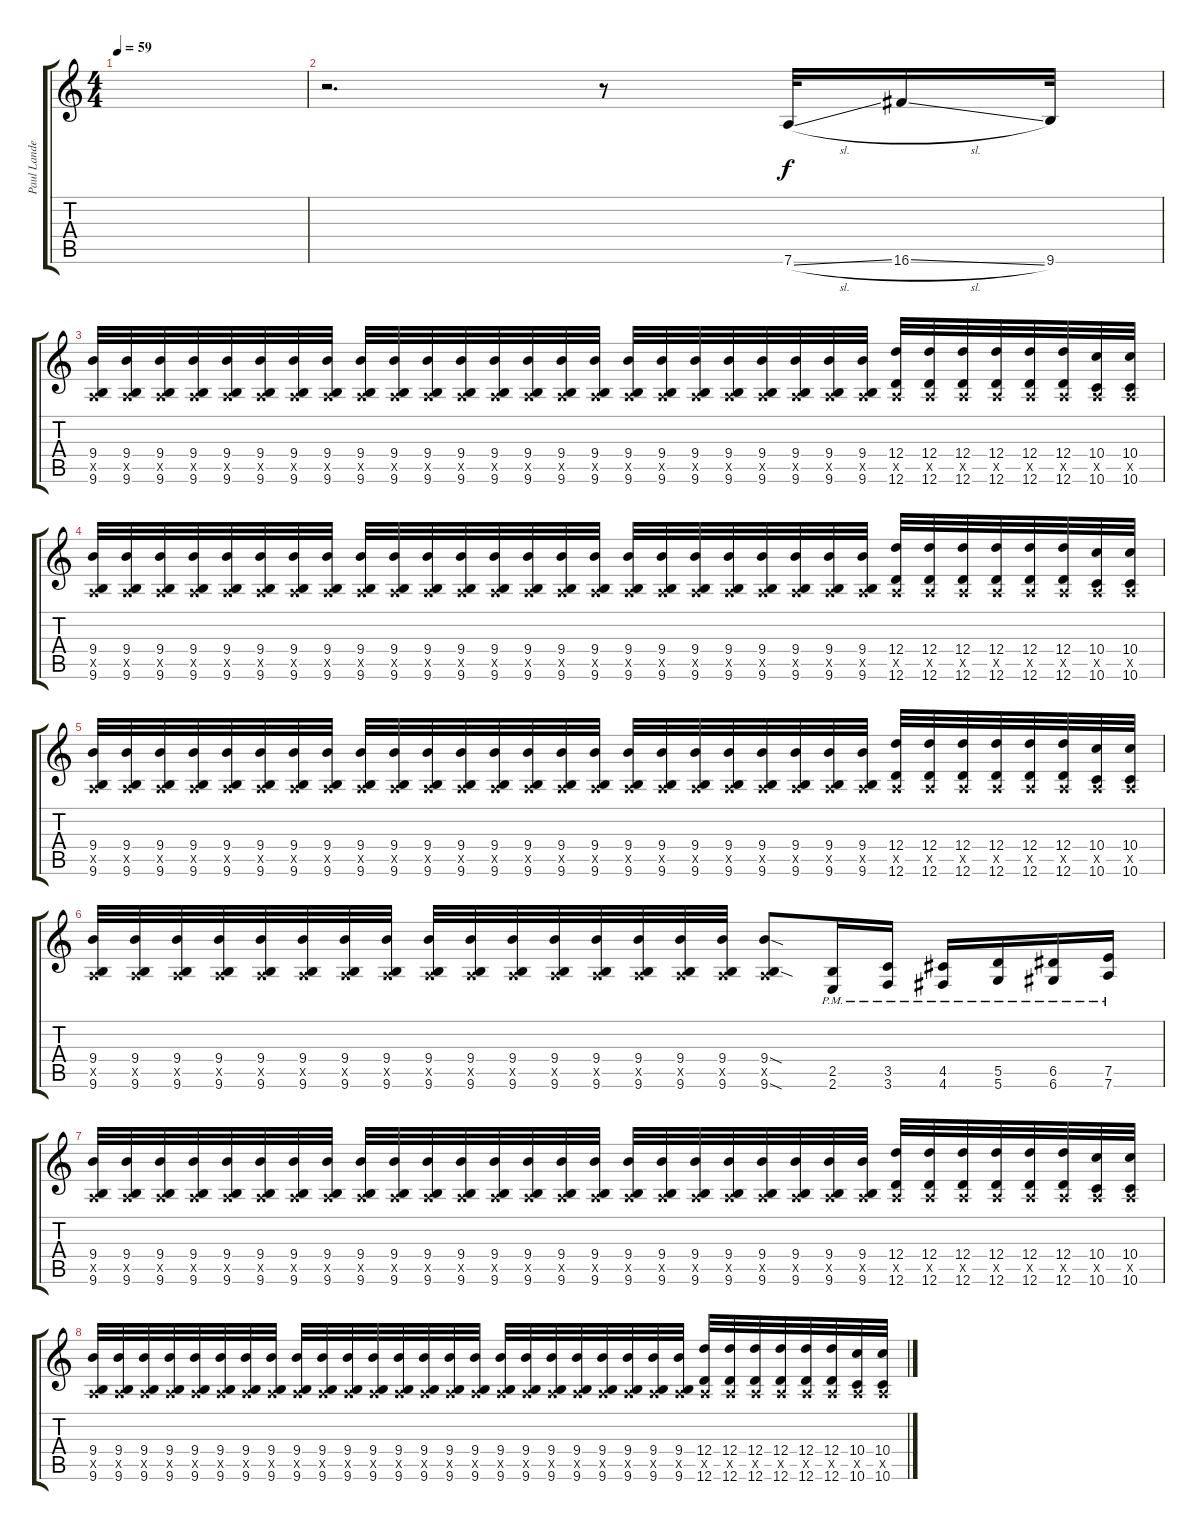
\track ("Paul Landers (distortion)" "Paul Lande") {instrument distortionguitar}
\staff {score tabs}
\tuning (E4 B3 G3 D3 A2 D2) {hide}
\ts (4 4)
\tempo 59
\clef g2
\ks c
|
r.2{d} r.8 7.6{sl}.32 16.6{sl}.16 9.6.32 |
(9.4 0.5{x} 9.6).32{dy f} (9.4 0.5{x} 9.6).32 (9.4 0.5{x} 9.6).32 (9.4 0.5{x} 9.6).32 (9.4 0.5{x} 9.6).32 (9.4 0.5{x} 9.6).32 (9.4 0.5{x} 9.6).32 (9.4 0.5{x} 9.6).32 (9.4 0.5{x} 9.6).32 (9.4 0.5{x} 9.6).32 (9.4 0.5{x} 9.6).32 (9.4 0.5{x} 9.6).32 (9.4 0.5{x} 9.6).32 (9.4 0.5{x} 9.6).32 (9.4 0.5{x} 9.6).32 (9.4 0.5{x} 9.6).32 (9.4 0.5{x} 9.6).32 (9.4 0.5{x} 9.6).32 (9.4 0.5{x} 9.6).32 (9.4 0.5{x} 9.6).32 (9.4 0.5{x} 9.6).32 (9.4 0.5{x} 9.6).32 (9.4 0.5{x} 9.6).32 (9.4 0.5{x} 9.6).32 (12.4 0.5{x} 12.6).32 (12.4 0.5{x} 12.6).32 (12.4 0.5{x} 12.6).32 (12.4 0.5{x} 12.6).32 (12.4 0.5{x} 12.6).32 (12.4 0.5{x} 12.6).32 (10.4 0.5{x} 10.6).32 (10.4 0.5{x} 10.6).32 |
(9.4 0.5{x} 9.6).32 (9.4 0.5{x} 9.6).32 (9.4 0.5{x} 9.6).32 (9.4 0.5{x} 9.6).32 (9.4 0.5{x} 9.6).32 (9.4 0.5{x} 9.6).32 (9.4 0.5{x} 9.6).32 (9.4 0.5{x} 9.6).32 (9.4 0.5{x} 9.6).32 (9.4 0.5{x} 9.6).32 (9.4 0.5{x} 9.6).32 (9.4 0.5{x} 9.6).32 (9.4 0.5{x} 9.6).32 (9.4 0.5{x} 9.6).32 (9.4 0.5{x} 9.6).32 (9.4 0.5{x} 9.6).32 (9.4 0.5{x} 9.6).32 (9.4 0.5{x} 9.6).32 (9.4 0.5{x} 9.6).32 (9.4 0.5{x} 9.6).32 (9.4 0.5{x} 9.6).32 (9.4 0.5{x} 9.6).32 (9.4 0.5{x} 9.6).32 (9.4 0.5{x} 9.6).32 (12.4 0.5{x} 12.6).32 (12.4 0.5{x} 12.6).32 (12.4 0.5{x} 12.6).32 (12.4 0.5{x} 12.6).32 (12.4 0.5{x} 12.6).32 (12.4 0.5{x} 12.6).32 (10.4 0.5{x} 10.6).32 (10.4 0.5{x} 10.6).32 |
(9.4 0.5{x} 9.6).32 (9.4 0.5{x} 9.6).32 (9.4 0.5{x} 9.6).32 (9.4 0.5{x} 9.6).32 (9.4 0.5{x} 9.6).32 (9.4 0.5{x} 9.6).32 (9.4 0.5{x} 9.6).32 (9.4 0.5{x} 9.6).32 (9.4 0.5{x} 9.6).32 (9.4 0.5{x} 9.6).32 (9.4 0.5{x} 9.6).32 (9.4 0.5{x} 9.6).32 (9.4 0.5{x} 9.6).32 (9.4 0.5{x} 9.6).32 (9.4 0.5{x} 9.6).32 (9.4 0.5{x} 9.6).32 (9.4 0.5{x} 9.6).32 (9.4 0.5{x} 9.6).32 (9.4 0.5{x} 9.6).32 (9.4 0.5{x} 9.6).32 (9.4 0.5{x} 9.6).32 (9.4 0.5{x} 9.6).32 (9.4 0.5{x} 9.6).32 (9.4 0.5{x} 9.6).32 (12.4 0.5{x} 12.6).32 (12.4 0.5{x} 12.6).32 (12.4 0.5{x} 12.6).32 (12.4 0.5{x} 12.6).32 (12.4 0.5{x} 12.6).32 (12.4 0.5{x} 12.6).32 (10.4 0.5{x} 10.6).32 (10.4 0.5{x} 10.6).32 |
(9.4 0.5{x} 9.6).32 (9.4 0.5{x} 9.6).32 (9.4 0.5{x} 9.6).32 (9.4 0.5{x} 9.6).32 (9.4 0.5{x} 9.6).32 (9.4 0.5{x} 9.6).32 (9.4 0.5{x} 9.6).32 (9.4 0.5{x} 9.6).32 (9.4 0.5{x} 9.6).32 (9.4 0.5{x} 9.6).32 (9.4 0.5{x} 9.6).32 (9.4 0.5{x} 9.6).32 (9.4 0.5{x} 9.6).32 (9.4 0.5{x} 9.6).32 (9.4 0.5{x} 9.6).32 (9.4 0.5{x} 9.6).32 (9.4{sod} 0.5{x} 9.6{sod}).8 (2.5{pm} 2.6{pm}).16 (3.5{pm} 3.6{pm}).16 (4.5{pm} 4.6{pm}).16 (5.5{pm} 5.6{pm}).16 (6.5{pm} 6.6{pm}).16 (7.5{pm} 7.6{pm}).16 |
(9.4 0.5{x} 9.6).32 (9.4 0.5{x} 9.6).32 (9.4 0.5{x} 9.6).32 (9.4 0.5{x} 9.6).32 (9.4 0.5{x} 9.6).32 (9.4 0.5{x} 9.6).32 (9.4 0.5{x} 9.6).32 (9.4 0.5{x} 9.6).32 (9.4 0.5{x} 9.6).32 (9.4 0.5{x} 9.6).32 (9.4 0.5{x} 9.6).32 (9.4 0.5{x} 9.6).32 (9.4 0.5{x} 9.6).32 (9.4 0.5{x} 9.6).32 (9.4 0.5{x} 9.6).32 (9.4 0.5{x} 9.6).32 (9.4 0.5{x} 9.6).32 (9.4 0.5{x} 9.6).32 (9.4 0.5{x} 9.6).32 (9.4 0.5{x} 9.6).32 (9.4 0.5{x} 9.6).32 (9.4 0.5{x} 9.6).32 (9.4 0.5{x} 9.6).32 (9.4 0.5{x} 9.6).32 (12.4 0.5{x} 12.6).32 (12.4 0.5{x} 12.6).32 (12.4 0.5{x} 12.6).32 (12.4 0.5{x} 12.6).32 (12.4 0.5{x} 12.6).32 (12.4 0.5{x} 12.6).32 (10.4 0.5{x} 10.6).32 (10.4 0.5{x} 10.6).32 |
(9.4 0.5{x} 9.6).32 (9.4 0.5{x} 9.6).32 (9.4 0.5{x} 9.6).32 (9.4 0.5{x} 9.6).32 (9.4 0.5{x} 9.6).32 (9.4 0.5{x} 9.6).32 (9.4 0.5{x} 9.6).32 (9.4 0.5{x} 9.6).32 (9.4 0.5{x} 9.6).32 (9.4 0.5{x} 9.6).32 (9.4 0.5{x} 9.6).32 (9.4 0.5{x} 9.6).32 (9.4 0.5{x} 9.6).32 (9.4 0.5{x} 9.6).32 (9.4 0.5{x} 9.6).32 (9.4 0.5{x} 9.6).32 (9.4 0.5{x} 9.6).32 (9.4 0.5{x} 9.6).32 (9.4 0.5{x} 9.6).32 (9.4 0.5{x} 9.6).32 (9.4 0.5{x} 9.6).32 (9.4 0.5{x} 9.6).32 (9.4 0.5{x} 9.6).32 (9.4 0.5{x} 9.6).32 (12.4 0.5{x} 12.6).32 (12.4 0.5{x} 12.6).32 (12.4 0.5{x} 12.6).32 (12.4 0.5{x} 12.6).32 (12.4 0.5{x} 12.6).32 (12.4 0.5{x} 12.6).32 (10.4 0.5{x} 10.6).32 (10.4 0.5{x} 10.6).32
